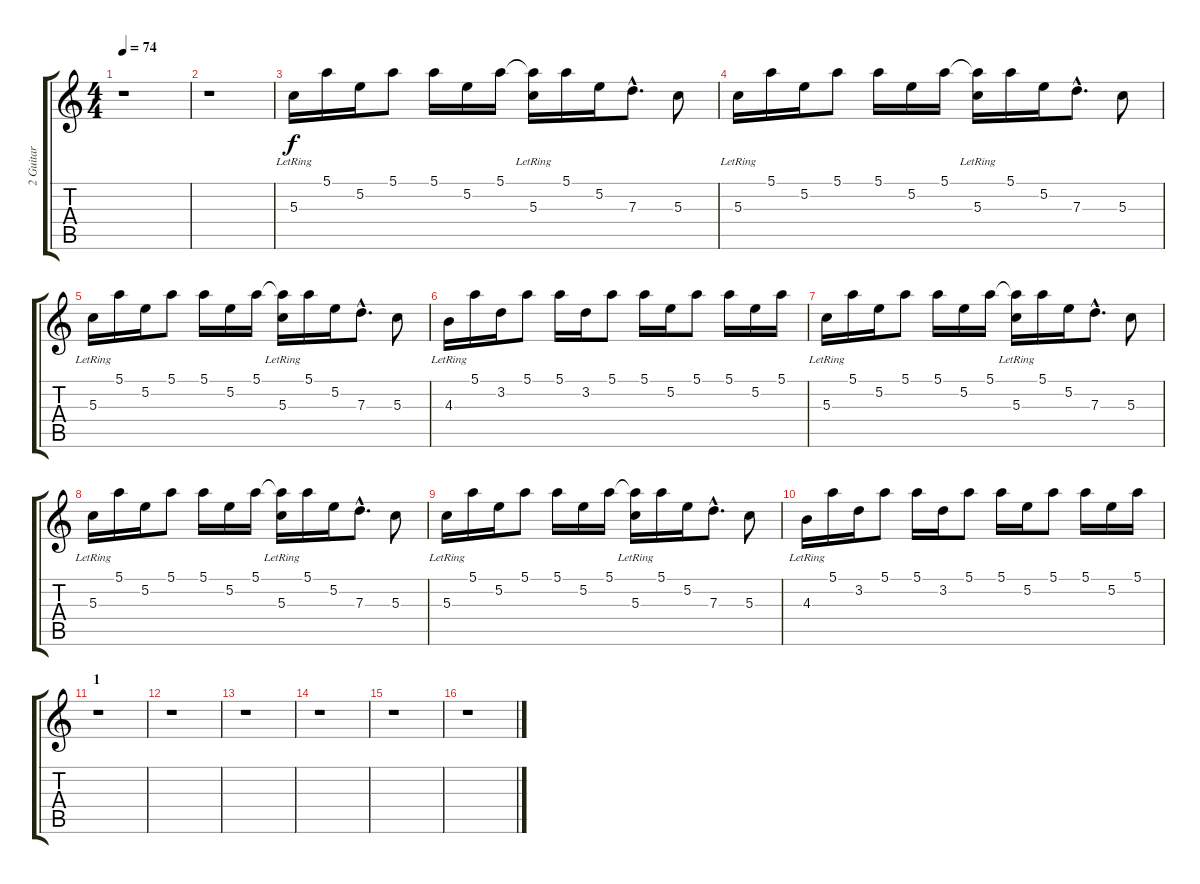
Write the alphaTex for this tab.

\track ("2 Guitar" "2 Guitar") {instrument distortionguitar}
\staff {score tabs}
\tuning (E4 B3 G3 D3 A2 E2) {hide}
\ts (4 4)
\tempo 74
\clef g2
\ks c
r.1{dy f instrument distortionguitar} |
r.1 |
5.3{lr}.16{instrument acousticguitarsteel} 5.1.16 5.2.16 5.1.8 5.1.16 5.2.16 5.1.16 (5.1{t} 5.3{lr}).16 5.1.16 5.2.16 7.3{hac}.8{d} 5.3.8 |
5.3{lr}.16 5.1.16 5.2.16 5.1.8 5.1.16 5.2.16 5.1.16 (5.1{t} 5.3{lr}).16 5.1.16 5.2.16 7.3{hac}.8{d} 5.3.8 |
5.3{lr}.16 5.1.16 5.2.16 5.1.8 5.1.16 5.2.16 5.1.16 (5.1{t} 5.3{lr}).16 5.1.16 5.2.16 7.3{hac}.8{d} 5.3.8 |
4.3{lr}.16 5.1.16 3.2.16 5.1.8 5.1.16 3.2.16 5.1.8 5.1.16 5.2.16 5.1.8 5.1.16 5.2.16 5.1.16 |
5.3{lr}.16 5.1.16 5.2.16 5.1.8 5.1.16 5.2.16 5.1.16 (5.1{t} 5.3{lr}).16 5.1.16 5.2.16 7.3{hac}.8{d} 5.3.8 |
5.3{lr}.16 5.1.16 5.2.16 5.1.8 5.1.16 5.2.16 5.1.16 (5.1{t} 5.3{lr}).16 5.1.16 5.2.16 7.3{hac}.8{d} 5.3.8 |
5.3{lr}.16 5.1.16 5.2.16 5.1.8 5.1.16 5.2.16 5.1.16 (5.1{t} 5.3{lr}).16 5.1.16 5.2.16 7.3{hac}.8{d} 5.3.8 |
4.3{lr}.16 5.1.16 3.2.16 5.1.8 5.1.16 3.2.16 5.1.8 5.1.16 5.2.16 5.1.8 5.1.16 5.2.16 5.1.16 |
\section ("" "1")
r.1 |
r.1 |
r.1 |
r.1 |
r.1 |
r.1
